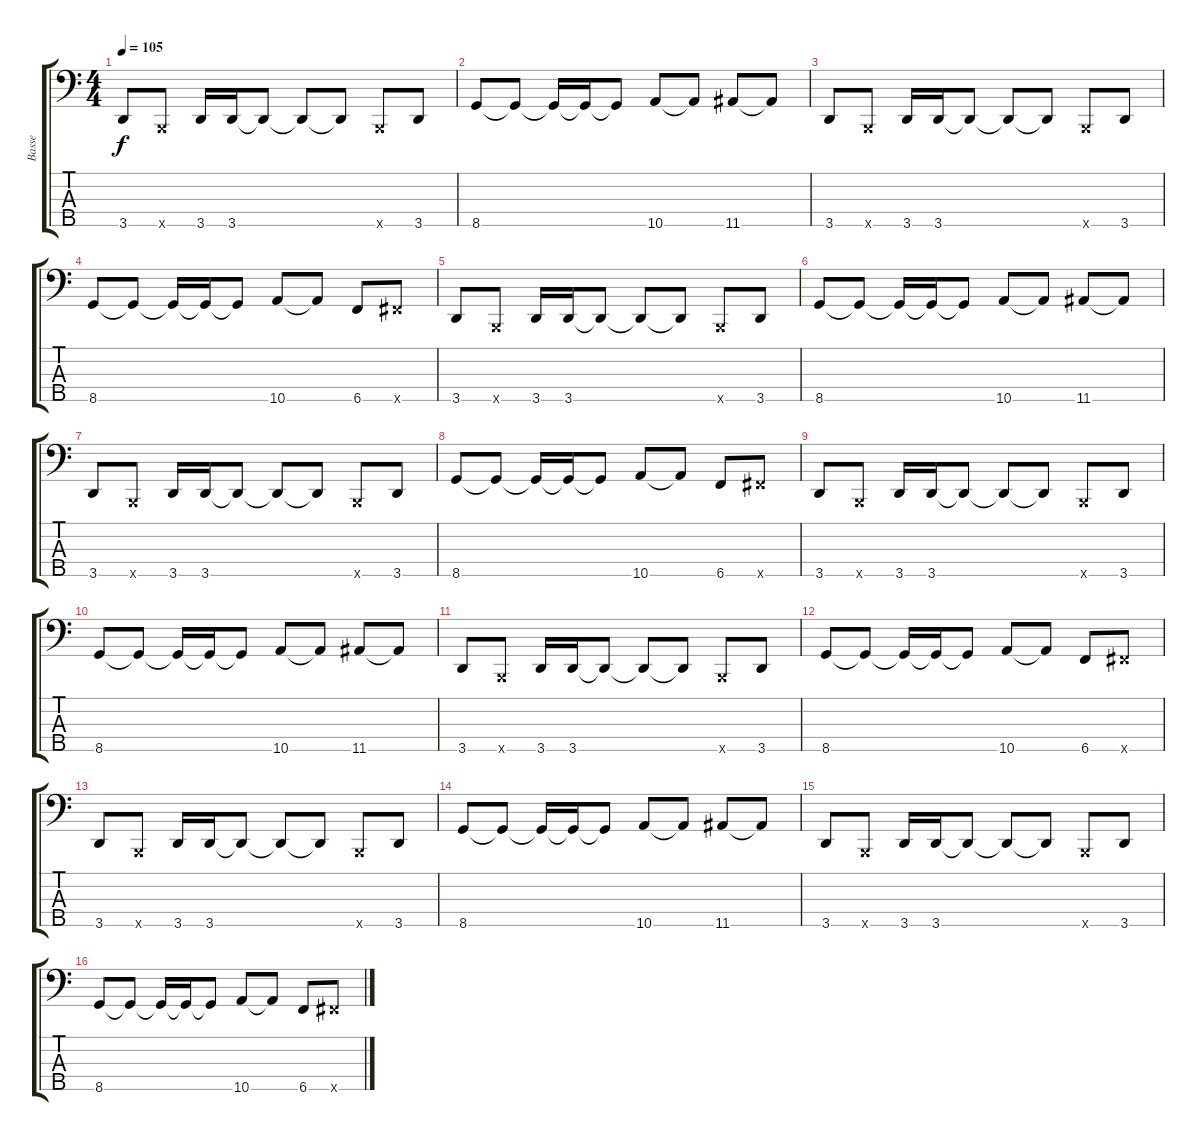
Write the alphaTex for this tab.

\track ("Basse" "Basse") {instrument electricbassfinger}
\staff {score tabs}
\tuning (G2 D2 A1 E1 B0) {hide}
\ts (4 4)
\tempo 105
\clef f4
\ks c
3.5.8{dy f} 0.5{x}.8 3.5.16 3.5.16 3.5{t}.8 3.5{t}.8 3.5{t}.8 0.5{x}.8 3.5.8 |
8.5.8 8.5{t}.8 8.5{t}.16 8.5{t}.16 8.5{t}.8 10.5.8 10.5{t}.8 11.5.8 11.5{t}.8 |
3.5.8 0.5{x}.8 3.5.16 3.5.16 3.5{t}.8 3.5{t}.8 3.5{t}.8 0.5{x}.8 3.5.8 |
8.5.8 8.5{t}.8 8.5{t}.16 8.5{t}.16 8.5{t}.8 10.5.8 10.5{t}.8 6.5.8 7.5{x}.8 |
3.5.8 0.5{x}.8 3.5.16 3.5.16 3.5{t}.8 3.5{t}.8 3.5{t}.8 0.5{x}.8 3.5.8 |
8.5.8 8.5{t}.8 8.5{t}.16 8.5{t}.16 8.5{t}.8 10.5.8 10.5{t}.8 11.5.8 11.5{t}.8 |
3.5.8 0.5{x}.8 3.5.16 3.5.16 3.5{t}.8 3.5{t}.8 3.5{t}.8 0.5{x}.8 3.5.8 |
8.5.8 8.5{t}.8 8.5{t}.16 8.5{t}.16 8.5{t}.8 10.5.8 10.5{t}.8 6.5.8 7.5{x}.8 |
3.5.8 0.5{x}.8 3.5.16 3.5.16 3.5{t}.8 3.5{t}.8 3.5{t}.8 0.5{x}.8 3.5.8 |
8.5.8 8.5{t}.8 8.5{t}.16 8.5{t}.16 8.5{t}.8 10.5.8 10.5{t}.8 11.5.8 11.5{t}.8 |
3.5.8 0.5{x}.8 3.5.16 3.5.16 3.5{t}.8 3.5{t}.8 3.5{t}.8 0.5{x}.8 3.5.8 |
8.5.8 8.5{t}.8 8.5{t}.16 8.5{t}.16 8.5{t}.8 10.5.8 10.5{t}.8 6.5.8 7.5{x}.8 |
3.5.8 0.5{x}.8 3.5.16 3.5.16 3.5{t}.8 3.5{t}.8 3.5{t}.8 0.5{x}.8 3.5.8 |
8.5.8 8.5{t}.8 8.5{t}.16 8.5{t}.16 8.5{t}.8 10.5.8 10.5{t}.8 11.5.8 11.5{t}.8 |
3.5.8 0.5{x}.8 3.5.16 3.5.16 3.5{t}.8 3.5{t}.8 3.5{t}.8 0.5{x}.8 3.5.8 |
8.5.8 8.5{t}.8 8.5{t}.16 8.5{t}.16 8.5{t}.8 10.5.8 10.5{t}.8 6.5.8 7.5{x}.8
